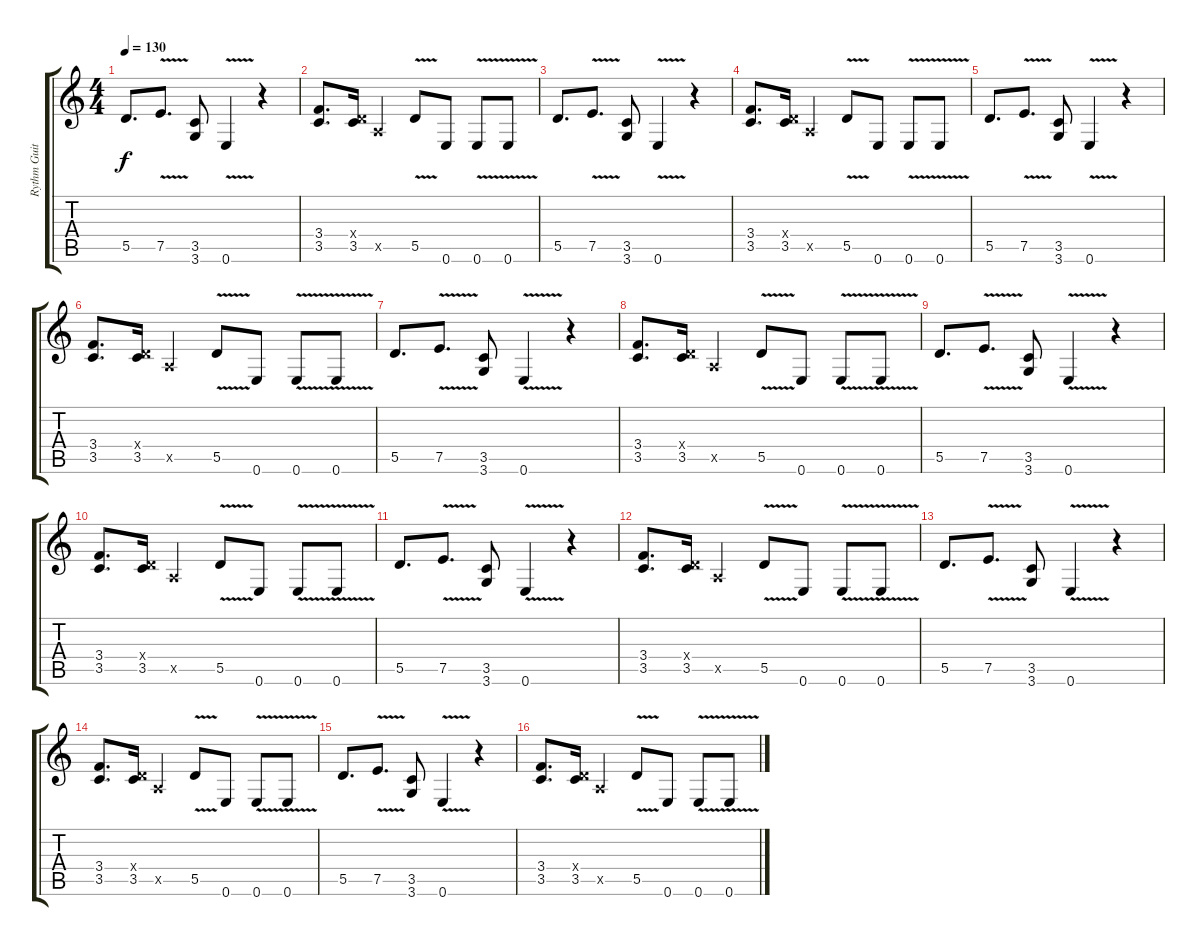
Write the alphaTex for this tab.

\track ("Rythm Guitar2" "Rythm Guit") {instrument distortionguitar}
\staff {score tabs}
\tuning (E4 B3 G3 D3 A2 E2) {hide}
\ts (4 4)
\tempo 130
\clef g2
\ks c
5.5.8{d dy f} 7.5{v}.8{d} (3.5 3.6).8 0.6{v}.4 r.4 |
(3.4 3.5).8{d} (0.4{x} 3.5).16 0.5{x}.4 5.5{v}.8 0.6.8 0.6{v}.8 0.6{v}.8 |
5.5.8{d} 7.5{v}.8{d} (3.5 3.6).8 0.6{v}.4 r.4 |
(3.4 3.5).8{d} (0.4{x} 3.5).16 0.5{x}.4 5.5{v}.8 0.6.8 0.6{v}.8 0.6{v}.8 |
5.5.8{d} 7.5{v}.8{d} (3.5 3.6).8 0.6{v}.4 r.4 |
(3.4 3.5).8{d} (0.4{x} 3.5).16 0.5{x}.4 5.5{v}.8 0.6.8 0.6{v}.8 0.6{v}.8 |
5.5.8{d} 7.5{v}.8{d} (3.5 3.6).8 0.6{v}.4 r.4 |
(3.4 3.5).8{d} (0.4{x} 3.5).16 0.5{x}.4 5.5{v}.8 0.6.8 0.6{v}.8 0.6{v}.8 |
5.5.8{d} 7.5{v}.8{d} (3.5 3.6).8 0.6{v}.4 r.4 |
(3.4 3.5).8{d} (0.4{x} 3.5).16 0.5{x}.4 5.5{v}.8 0.6.8 0.6{v}.8 0.6{v}.8 |
5.5.8{d} 7.5{v}.8{d} (3.5 3.6).8 0.6{v}.4 r.4 |
(3.4 3.5).8{d} (0.4{x} 3.5).16 0.5{x}.4 5.5{v}.8 0.6.8 0.6{v}.8 0.6{v}.8 |
5.5.8{d} 7.5{v}.8{d} (3.5 3.6).8 0.6{v}.4 r.4 |
(3.4 3.5).8{d} (0.4{x} 3.5).16 0.5{x}.4 5.5{v}.8 0.6.8 0.6{v}.8 0.6{v}.8 |
5.5.8{d} 7.5{v}.8{d} (3.5 3.6).8 0.6{v}.4 r.4 |
(3.4 3.5).8{d} (0.4{x} 3.5).16 0.5{x}.4 5.5{v}.8 0.6.8 0.6{v}.8 0.6{v}.8
